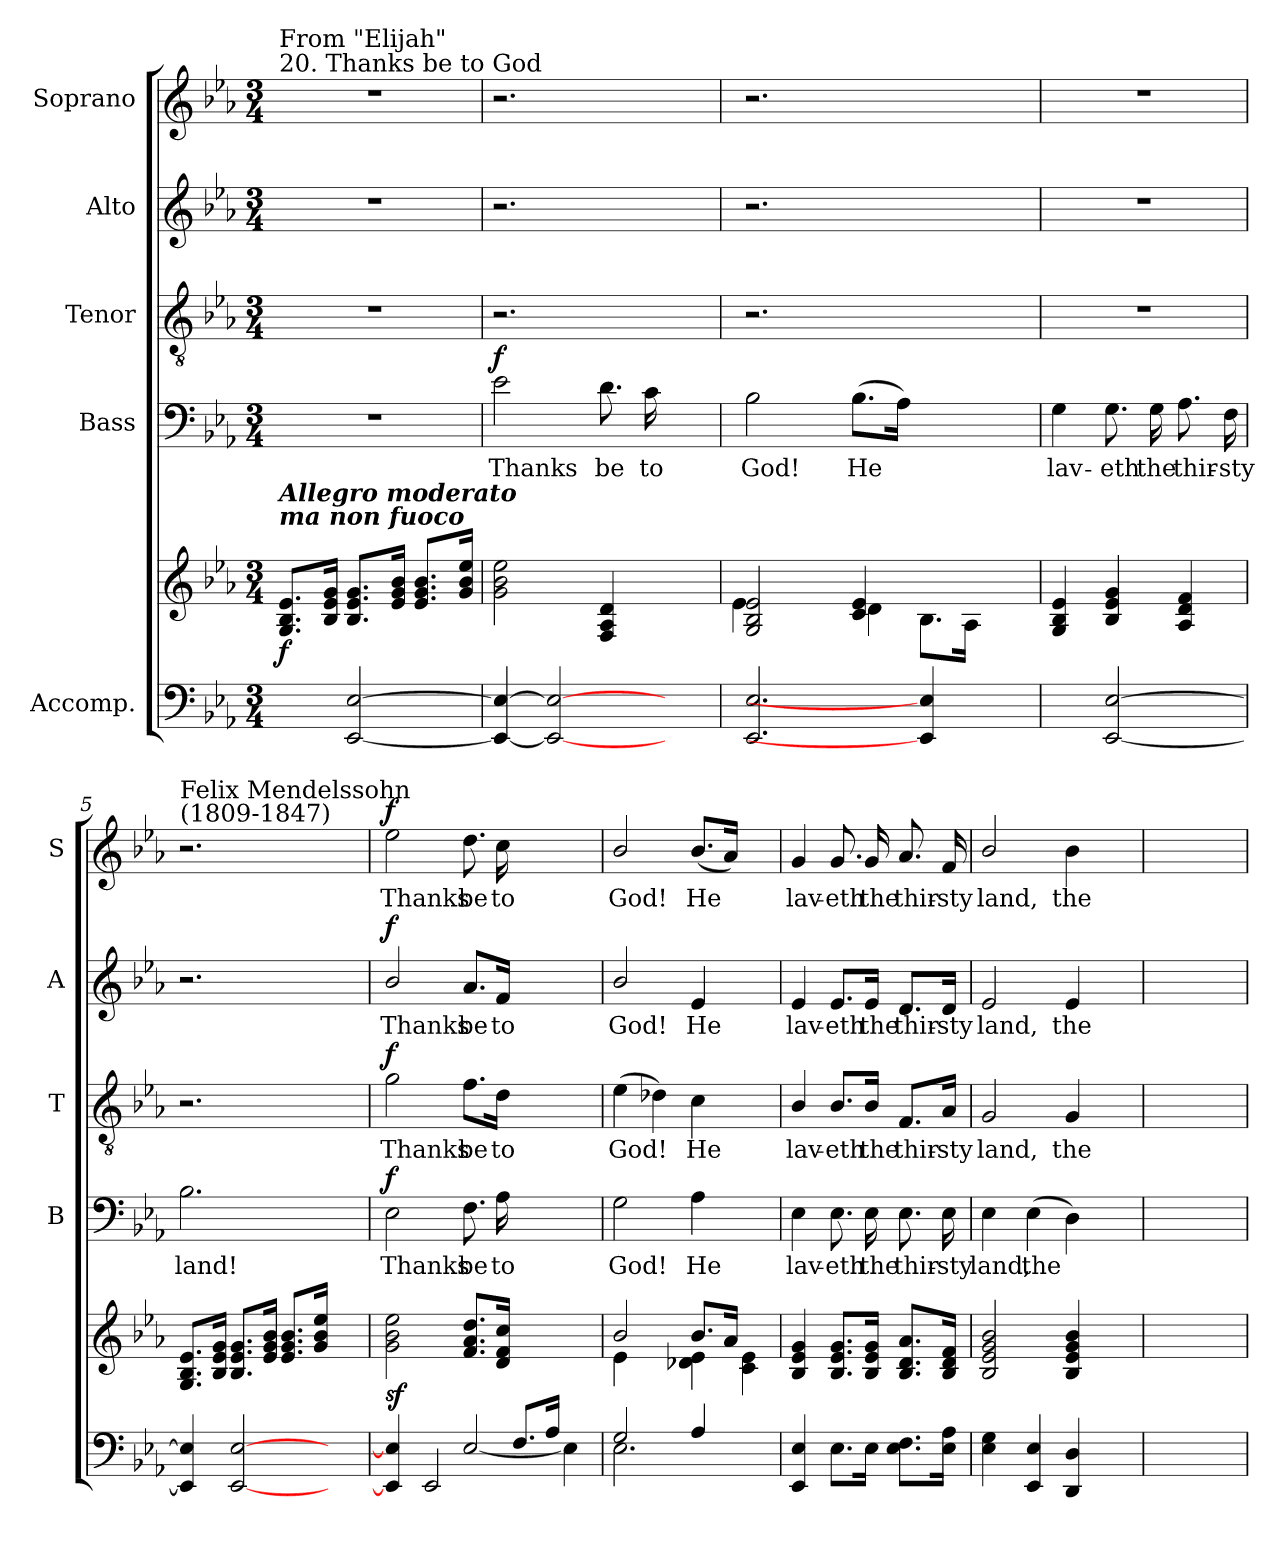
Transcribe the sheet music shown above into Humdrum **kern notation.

**kern	**kern	**dynam	**kern	**text	**dynam	**kern	**text	**dynam	**kern	**text	**dynam	**kern	**text	**dynam
*part5	*part5	*part5	*part4	*part4	*part4	*part3	*part3	*part3	*part2	*part2	*part2	*part1	*part1	*part1
*staff6	*staff5	*staff5/6	*staff4	*staff4	*staff4	*staff3	*staff3	*staff3	*staff2	*staff2	*staff2	*staff1	*staff1	*staff1
*I"Accomp.	*	*	*I"Bass	*	*	*I"Tenor	*	*	*I"Alto	*	*	*I"Soprano	*	*
*	*	*	*I'B	*	*	*I'T	*	*	*I'A	*	*	*I'S	*	*
*clefF4	*clefG2	*	*clefF4	*	*	*clefGv2	*	*	*clefG2	*	*	*clefG2	*	*
*k[b-e-a-]	*k[b-e-a-]	*	*k[b-e-a-]	*	*	*k[b-e-a-]	*	*	*k[b-e-a-]	*	*	*k[b-e-a-]	*	*
*E-:	*E-:	*	*E-:	*	*	*E-:	*	*	*E-:	*	*	*E-:	*	*
*M3/4	*M3/4	*	*M3/4	*	*	*M3/4	*	*	*M3/4	*	*	*M3/4	*	*
=1	=1	=1	=1	=1	=1	=1	=1	=1	=1	=1	=1	=1	=1	=1
*^	*^	*	*	*	*	*	*	*	*	*	*	*	*	*
!	!	!	!	!	!	!	!	!	!	!	!	!	!	!LO:TX:a:t=20. Thanks be to God	!	!
!	!	!	!	!	!	!	!	!	!	!	!	!	!	!LO:TX:a:t=From "Elijah"	!	!
!	!	!LO:TX:a:Bi:t=Allegro moderato\nma non fuoco	!	!	!	!	!	!	!	!	!	!	!	!	!	!
!	!	!	!	!LO:DY:b	!	!	!	!	!	!	!	!	!	!	!	!
4ryy	4ryy	8.G/ 8.B-/ 8.e-/L	2.ryy	f	2.r	.	.	2.r	.	.	2.r	.	.	2.r	.	.
.	.	16B-/ 16e-/ 16g/Jk	.	.	.	.	.	.	.	.	.	.	.	.	.	.
[2EE-/ [2E-/	2ryy	8.B-/ 8.e-/ 8.g/L	.	.	.	.	.	.	.	.	.	.	.	.	.	.
.	.	16e-/ 16g/ 16b-/Jk	.	.	.	.	.	.	.	.	.	.	.	.	.	.
.	.	8.e-/ 8.g/ 8.b-/L	.	.	.	.	.	.	.	.	.	.	.	.	.	.
.	.	16g/ 16b-/ 16ee-/Jk	.	.	.	.	.	.	.	.	.	.	.	.	.	.
=2	=2	=2	=2	=2	=2	=2	=2	=2	=2	=2	=2	=2	=2	=2	=2	=2
!	!	!	!	!	!	!LO:LY:b	!LO:DY:b	!	!	!	!	!	!	!	!	!
4EE-/_ 4E-/_	2ryy	2g\ 2b-\ 2ee-\	2.ryy	.	2e-\	Thanks	f	2.r	.	.	2.r	.	.	2.r	.	.
2EE-/_ 2E-/_	.	.	.	.	.	.	.	.	.	.	.	.	.	.	.	.
!	!	!	!	!	!	!LO:LY:b	!	!	!	!	!	!	!	!	!	!
.	2ryy	4F/ 4A-/ 4d/	.	.	8.d\	be	.	.	.	.	.	.	.	.	.	.
!	!	!	!	!	!	!LO:LY:b	!	!	!	!	!	!	!	!	!	!
.	.	.	.	.	16c\	to	.	.	.	.	.	.	.	.	.	.
4ryy	.	4ryy	4ryy	.	4ryy	.	.	4ryy	.	.	4ryy	.	.	4ryy	.	.
=3	=3	=3	=3	=3	=3	=3	=3	=3	=3	=3	=3	=3	=3	=3	=3	=3
!	!	!	!	!	!	!LO:LY:b	!	!	!	!	!	!	!	!	!	!
2.EE-/ 2.E-/	2.ryy	2G/ 2B-/ 2e-/	4e-\	.	2B-\	God!	.	2.r	.	.	2.r	.	.	2.r	.	.
.	.	.	4ryy	.	.	.	.	.	.	.	.	.	.	.	.	.
!	!	!	!	!	!	!LO:LY:b	!	!	!	!	!	!	!	!	!	!
.	.	4c/ 4e-/	4d\	.	(>8.B-\L	He	.	.	.	.	.	.	.	.	.	.
.	.	.	.	.	16A-\Jk)	.	.	.	.	.	.	.	.	.	.	.
4EE-/] 4E-/]	2ryy	4ryy	8.B-\L	.	2ryy	.	.	2ryy	.	.	2ryy	.	.	2ryy	.	.
.	.	.	16A-\Jk	.	.	.	.	.	.	.	.	.	.	.	.	.
4ryy	.	4ryy	4ryy	.	.	.	.	.	.	.	.	.	.	.	.	.
=4	=4	=4	=4	=4	=4	=4	=4	=4	=4	=4	=4	=4	=4	=4	=4	=4
!	!	!	!	!	!	!LO:LY:b	!	!	!	!	!	!	!	!	!	!
4ryy	4ryy	4G/ 4B-/ 4e-/	2.ryy	.	4G\	lav-	.	2.r	.	.	2.r	.	.	2.r	.	.
!	!	!	!	!	!	!LO:LY:b	!	!	!	!	!	!	!	!	!	!
[2EE-/ [2E-/	2ryy	4B-/ 4e-/ 4g/	.	.	8.G\	-eth	.	.	.	.	.	.	.	.	.	.
!	!	!	!	!	!	!LO:LY:b	!	!	!	!	!	!	!	!	!	!
.	.	.	.	.	16G\	the	.	.	.	.	.	.	.	.	.	.
!	!	!	!	!	!	!LO:LY:b	!	!	!	!	!	!	!	!	!	!
.	.	4A-/ 4d/ 4f/	.	.	8.A-\	thir-	.	.	.	.	.	.	.	.	.	.
!	!	!	!	!	!	!LO:LY:b	!	!	!	!	!	!	!	!	!	!
.	.	.	.	.	16F\	-sty	.	.	.	.	.	.	.	.	.	.
=5	=5	=5	=5	=5	=5	=5	=5	=5	=5	=5	=5	=5	=5	=5	=5	=5
!	!	!	!	!	!	!	!	!	!	!	!	!	!	!LO:TX:a:t=Felix Mendelssohn\n(1809-1847)	!	!
!	!	!	!	!	!	!LO:LY:b	!	!	!	!	!	!	!	!	!	!
4EE-/] 4E-/]	2ryy	8.G/ 8.B-/ 8.e-/L	2.ryy	.	2.B-\	land!	.	2.r	.	.	2.r	.	.	2.r	.	.
.	.	16B-/ 16e-/ 16g/Jk	.	.	.	.	.	.	.	.	.	.	.	.	.	.
[2EE-/ [2E-/	.	8.B-/ 8.e-/ 8.g/L	.	.	.	.	.	.	.	.	.	.	.	.	.	.
.	.	16e-/ 16g/ 16b-/Jk	.	.	.	.	.	.	.	.	.	.	.	.	.	.
.	2ryy	8.e-/ 8.g/ 8.b-/L	.	.	.	.	.	.	.	.	.	.	.	.	.	.
.	.	16g/ 16b-/ 16ee-/Jk	.	.	.	.	.	.	.	.	.	.	.	.	.	.
4ryy	.	4ryy	4ryy	.	4ryy	.	.	4ryy	.	.	4ryy	.	.	4ryy	.	.
=6	=6	=6	=6	=6	=6	=6	=6	=6	=6	=6	=6	=6	=6	=6	=6	=6
!	!	!	!	!LO:DY:b	!	!LO:LY:b	!LO:DY:b	!	!LO:LY:b	!LO:DY:b	!	!LO:LY:b	!LO:DY:b	!	!LO:LY:b	!LO:DY:b
4EE-/] 4E-/]	2ryy	2g\ 2b-\ 2ee-\	2.ryy	sf	2E-\	Thanks	f	2g\	Thanks	f	2b-/	Thanks	f	2ee-\	Thanks	f
2EE-/	.	.	.	.	.	.	.	.	.	.	.	.	.	.	.	.
!	!	!	!	!	!	!LO:LY:b	!	!	!LO:LY:b	!	!	!LO:LY:b	!	!	!LO:LY:b	!
.	[>2E-/	8.f/ 8.a-/ 8.dd/L	.	.	8.F\	be	.	8.f\L	be	.	8.a-/L	be	.	8.dd\	be	.
!	!	!	!	!	!	!LO:LY:b	!	!	!LO:LY:b	!	!	!LO:LY:b	!	!	!LO:LY:b	!
.	.	16d/ 16f/ 16cc/Jk	.	.	16A-\	to	.	16d\Jk	to	.	16f/Jk	to	.	16cc\	to	.
8.F/L	.	4ryy	4ryy	.	2ryy	.	.	2ryy	.	.	2ryy	.	.	2ryy	.	.
16A-/Jk	.	.	.	.	.	.	.	.	.	.	.	.	.	.	.	.
4ryy	4E-\]	4ryy	4ryy	.	.	.	.	.	.	.	.	.	.	.	.	.
=7	=7	=7	=7	=7	=7	=7	=7	=7	=7	=7	=7	=7	=7	=7	=7	=7
!	!	!	!	!	!	!LO:LY:b	!	!	!LO:LY:b	!	!	!LO:LY:b	!	!	!LO:LY:b	!
2G/	2.E-\	2b-/	4e-\	.	2G\	God!	.	(>4e-\	God!	.	2b-/	God!	.	2b-/	God!	.
.	.	.	4ryy	.	.	.	.	4d-X\)	.	.	.	.	.	.	.	.
!	!	!	!	!	!	!LO:LY:b	!	!	!LO:LY:b	!	!	!LO:LY:b	!	!	!LO:LY:b	!
4A-/	.	8.b-/L	4d-X\ 4e-\	.	4A-\	He	.	4c\	He	.	4e-/	He	.	(<8.b-/L	He	.
.	.	16a-/Jk	.	.	.	.	.	.	.	.	.	.	.	16a-/Jk)	.	.
4ryy	4ryy	4ryy	4c\ 4e-\	.	4ryy	.	.	4ryy	.	.	4ryy	.	.	4ryy	.	.
!!LO:LB:g=z
=8	=8	=8	=8	=8	=8	=8	=8	=8	=8	=8	=8	=8	=8	=8	=8	=8
!	!	!	!	!	!	!LO:LY:b	!	!	!LO:LY:b	!	!	!LO:LY:b	!	!	!LO:LY:b	!
*	*	*v	*v	*	*	*	*	*	*	*	*	*	*	*	*	*
4EE-/ 4E-/	2.ryy	4B-/ 4e-/ 4g/	.	4E-\	lav-	.	4B-/	lav-	.	4e-/	lav-	.	4g/	lav-	.
!	!	!	!	!	!LO:LY:b	!	!	!LO:LY:b	!	!	!LO:LY:b	!	!	!LO:LY:b	!
8.E-\L	.	8.B-/ 8.e-/ 8.g/L	.	8.E-\	-eth	.	8.B-/L	-eth	.	8.e-/L	-eth	.	8.g/	-eth	.
!	!	!	!	!	!LO:LY:b	!	!	!LO:LY:b	!	!	!LO:LY:b	!	!	!LO:LY:b	!
16E-\Jk	.	16B-/ 16e-/ 16g/Jk	.	16E-\	the	.	16B-/Jk	the	.	16e-/Jk	the	.	16g/	the	.
!	!	!	!	!	!LO:LY:b	!	!	!LO:LY:b	!	!	!LO:LY:b	!	!	!LO:LY:b	!
8.E-\ 8.F\L	.	8.B-/ 8.d/ 8.a-/L	.	8.E-\	thir-	.	8.F/L	thir-	.	8.d/L	thir-	.	8.a-/	thir-	.
!	!	!	!	!	!LO:LY:b	!	!	!LO:LY:b	!	!	!LO:LY:b	!	!	!LO:LY:b	!
16E-\ 16A-\Jk	.	16B-/ 16d/ 16f/Jk	.	16E-\	-sty	.	16A-/Jk	-sty	.	16d/Jk	-sty	.	16f/	-sty	.
=9	=9	=9	=9	=9	=9	=9	=9	=9	=9	=9	=9	=9	=9	=9	=9
!	!	!	!	!	!LO:LY:b	!	!	!LO:LY:b	!	!	!LO:LY:b	!	!	!LO:LY:b	!
4E-\ 4G\	2.ryy	2B-/ 2e-/ 2g/ 2b-/	.	4E-\	land,	.	2G/	land,	.	2e-/	land,	.	2b-/	land,	.
!	!	!	!	!	!LO:LY:b	!	!	!	!	!	!	!	!	!	!
4EE-/ 4E-/	.	.	.	(>4E-\	the	.	.	.	.	.	.	.	.	.	.
!	!	!	!	!	!	!	!	!LO:LY:b	!	!	!LO:LY:b	!	!	!LO:LY:b	!
4DD/ 4D/	.	4B-/ 4e-/ 4g/ 4b-/	.	4D\)	.	.	4G/	the	.	4e-/	the	.	4b-\	the	.
4ryy	4ryy	4ryy	.	4ryy	.	.	4ryy	.	.	4ryy	.	.	4ryy	.	.
*v	*v	*	*	*	*	*	*	*	*	*	*	*	*	*	*
=	=	=	=	=	=	=	=	=	=	=	=	=	=	=
4ryy	2.ryy	.	2.ryy	.	.	2.ryy	.	.	2.ryy	.	.	2.ryy	.	.
2ryy	.	.	.	.	.	.	.	.	.	.	.	.	.	.
=	=	=	=	=	=	=	=	=	=	=	=	=	=	=
*-	*-	*-	*-	*-	*-	*-	*-	*-	*-	*-	*-	*-	*-	*-
